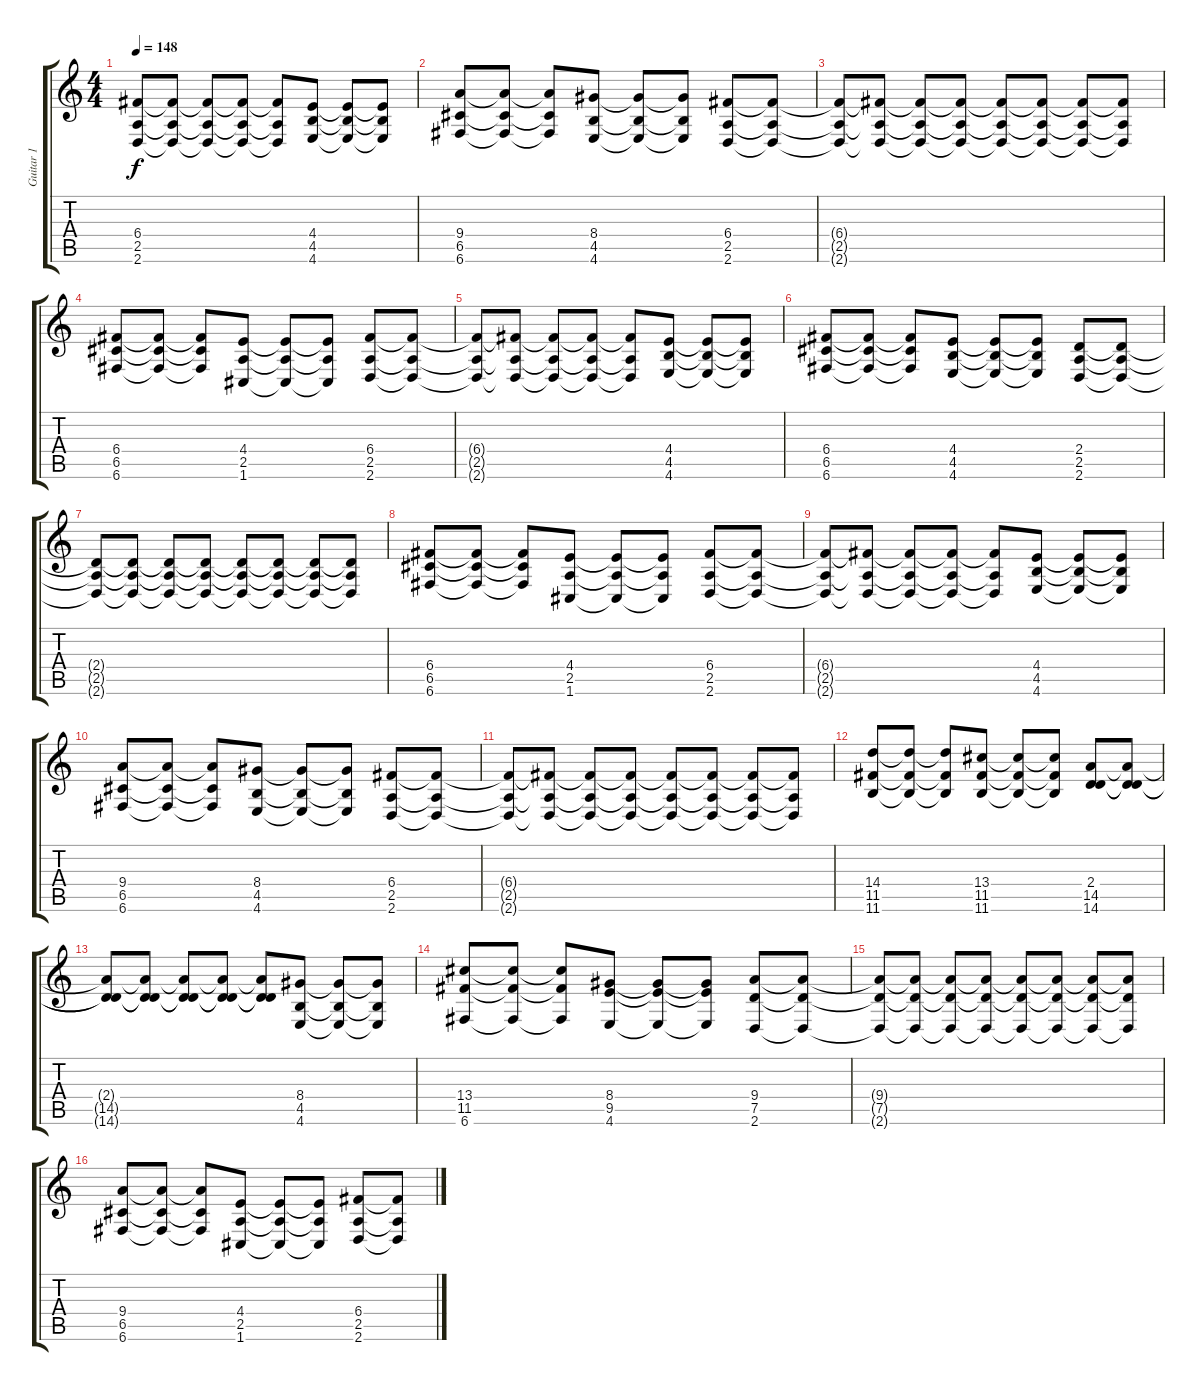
\track ("Guitar 1" "Guitar 1") {instrument distortionguitar}
\staff {score tabs}
\tuning (D4 A3 F3 C3 G2 C2) {hide}
\ts (4 4)
\tempo 148
\clef g2
\ks c
(6.4{t} 2.5{t} 2.6{t}).8{dy f} (6.4{t} 2.5{t} 2.6{t}).8 (6.4{t} 2.5{t} 2.6{t}).8 (6.4{t} 2.5{t} 2.6{t}).8 (6.4{t} 2.5{t} 2.6{t}).8 (4.4 4.5 4.6).8 (4.4{t} 4.5{t} 4.6{t}).8 (4.4{t} 4.5{t} 4.6{t}).8 |
(9.4 6.5 6.6).8 (9.4{t} 6.5{t} 6.6{t}).8 (9.4{t} 6.5{t} 6.6{t}).8 (8.4 4.5 4.6).8 (8.4{t} 4.5{t} 4.6{t}).8 (8.4{t} 4.5{t} 4.6{t}).8 (6.4 2.5 2.6).8 (6.4{t} 2.5{t} 2.6{t}).8 |
(6.4{t} 2.5{t} 2.6{t}).8 (6.4{t} 2.5{t} 2.6{t}).8 (6.4{t} 2.5{t} 2.6{t}).8 (6.4{t} 2.5{t} 2.6{t}).8 (6.4{t} 2.5{t} 2.6{t}).8 (6.4{t} 2.5{t} 2.6{t}).8 (6.4{t} 2.5{t} 2.6{t}).8 (6.4{t} 2.5{t} 2.6{t}).8 |
(6.4 6.5 6.6).8 (6.4{t} 6.5{t} 6.6{t}).8 (6.4{t} 6.5{t} 6.6{t}).8 (4.4 2.5 1.6).8 (4.4{t} 2.5{t} 1.6{t}).8 (4.4{t} 2.5{t} 1.6{t}).8 (6.4 2.5 2.6).8 (6.4{t} 2.5{t} 2.6{t}).8 |
(6.4{t} 2.5{t} 2.6{t}).8 (6.4{t} 2.5{t} 2.6{t}).8 (6.4{t} 2.5{t} 2.6{t}).8 (6.4{t} 2.5{t} 2.6{t}).8 (6.4{t} 2.5{t} 2.6{t}).8 (4.4 4.5 4.6).8 (4.4{t} 4.5{t} 4.6{t}).8 (4.4{t} 4.5{t} 4.6{t}).8 |
(6.4 6.5 6.6).8 (6.4{t} 6.5{t} 6.6{t}).8 (6.4{t} 6.5{t} 6.6{t}).8 (4.4 4.5 4.6).8 (4.4{t} 4.5{t} 4.6{t}).8 (4.4{t} 4.5{t} 4.6{t}).8 (2.4 2.5 2.6).8 (2.4{t} 2.5{t} 2.6{t}).8 |
(2.4{t} 2.5{t} 2.6{t}).8 (2.4{t} 2.5{t} 2.6{t}).8 (2.4{t} 2.5{t} 2.6{t}).8 (2.4{t} 2.5{t} 2.6{t}).8 (2.4{t} 2.5{t} 2.6{t}).8 (2.4{t} 2.5{t} 2.6{t}).8 (2.4{t} 2.5{t} 2.6{t}).8 (2.4{t} 2.5{t} 2.6{t}).8 |
(6.4 6.5 6.6).8 (6.4{t} 6.5{t} 6.6{t}).8 (6.4{t} 6.5{t} 6.6{t}).8 (4.4 2.5 1.6).8 (4.4{t} 2.5{t} 1.6{t}).8 (4.4{t} 2.5{t} 1.6{t}).8 (6.4 2.5 2.6).8 (6.4{t} 2.5{t} 2.6{t}).8 |
(6.4{t} 2.5{t} 2.6{t}).8 (6.4{t} 2.5{t} 2.6{t}).8 (6.4{t} 2.5{t} 2.6{t}).8 (6.4{t} 2.5{t} 2.6{t}).8 (6.4{t} 2.5{t} 2.6{t}).8 (4.4 4.5 4.6).8 (4.4{t} 4.5{t} 4.6{t}).8 (4.4{t} 4.5{t} 4.6{t}).8 |
(9.4 6.5 6.6).8 (9.4{t} 6.5{t} 6.6{t}).8 (9.4{t} 6.5{t} 6.6{t}).8 (8.4 4.5 4.6).8 (8.4{t} 4.5{t} 4.6{t}).8 (8.4{t} 4.5{t} 4.6{t}).8 (6.4 2.5 2.6).8 (6.4{t} 2.5{t} 2.6{t}).8 |
(6.4{t} 2.5{t} 2.6{t}).8 (6.4{t} 2.5{t} 2.6{t}).8 (6.4{t} 2.5{t} 2.6{t}).8 (6.4{t} 2.5{t} 2.6{t}).8 (6.4{t} 2.5{t} 2.6{t}).8 (6.4{t} 2.5{t} 2.6{t}).8 (6.4{t} 2.5{t} 2.6{t}).8 (6.4{t} 2.5{t} 2.6{t}).8 |
(14.4 11.5 11.6).8 (14.4{t} 11.5{t} 11.6{t}).8 (14.4{t} 11.5{t} 11.6{t}).8 (13.4 11.5 11.6).8 (13.4{t} 11.5{t} 11.6{t}).8 (13.4{t} 11.5{t} 11.6{t}).8 (2.4 14.5 14.6).8 (2.4{t} 14.5{t} 14.6{t}).8 |
(2.4{t} 14.5{t} 14.6{t}).8 (2.4{t} 14.5{t} 14.6{t}).8 (2.4{t} 14.5{t} 14.6{t}).8 (2.4{t} 14.5{t} 14.6{t}).8 (2.4{t} 14.5{t} 14.6{t}).8 (8.4 4.5 4.6).8 (8.4{t} 4.5{t} 4.6{t}).8 (8.4{t} 4.5{t} 4.6{t}).8 |
(13.4 11.5 6.6).8 (13.4{t} 11.5{t} 6.6{t}).8 (13.4{t} 11.5{t} 6.6{t}).8 (8.4 9.5 4.6).8 (8.4{t} 9.5{t} 4.6{t}).8 (8.4{t} 9.5{t} 4.6{t}).8 (9.4 7.5 2.6).8{volume 0} (9.4{t} 7.5{t} 2.6{t}).8 |
(9.4{t} 7.5{t} 2.6{t}).8 (9.4{t} 7.5{t} 2.6{t}).8 (9.4{t} 7.5{t} 2.6{t}).8 (9.4{t} 7.5{t} 2.6{t}).8 (9.4{t} 7.5{t} 2.6{t}).8 (9.4{t} 7.5{t} 2.6{t}).8 (9.4{t} 7.5{t} 2.6{t}).8 (9.4{t} 7.5{t} 2.6{t}).8 |
(9.4 6.5 6.6).8 (9.4{t} 6.5{t} 6.6{t}).8 (9.4{t} 6.5{t} 6.6{t}).8 (4.4 2.5 1.6).8 (4.4{t} 2.5{t} 1.6{t}).8 (4.4{t} 2.5{t} 1.6{t}).8 (6.4 2.5 2.6).8 (6.4{t} 2.5{t} 2.6{t}).8
